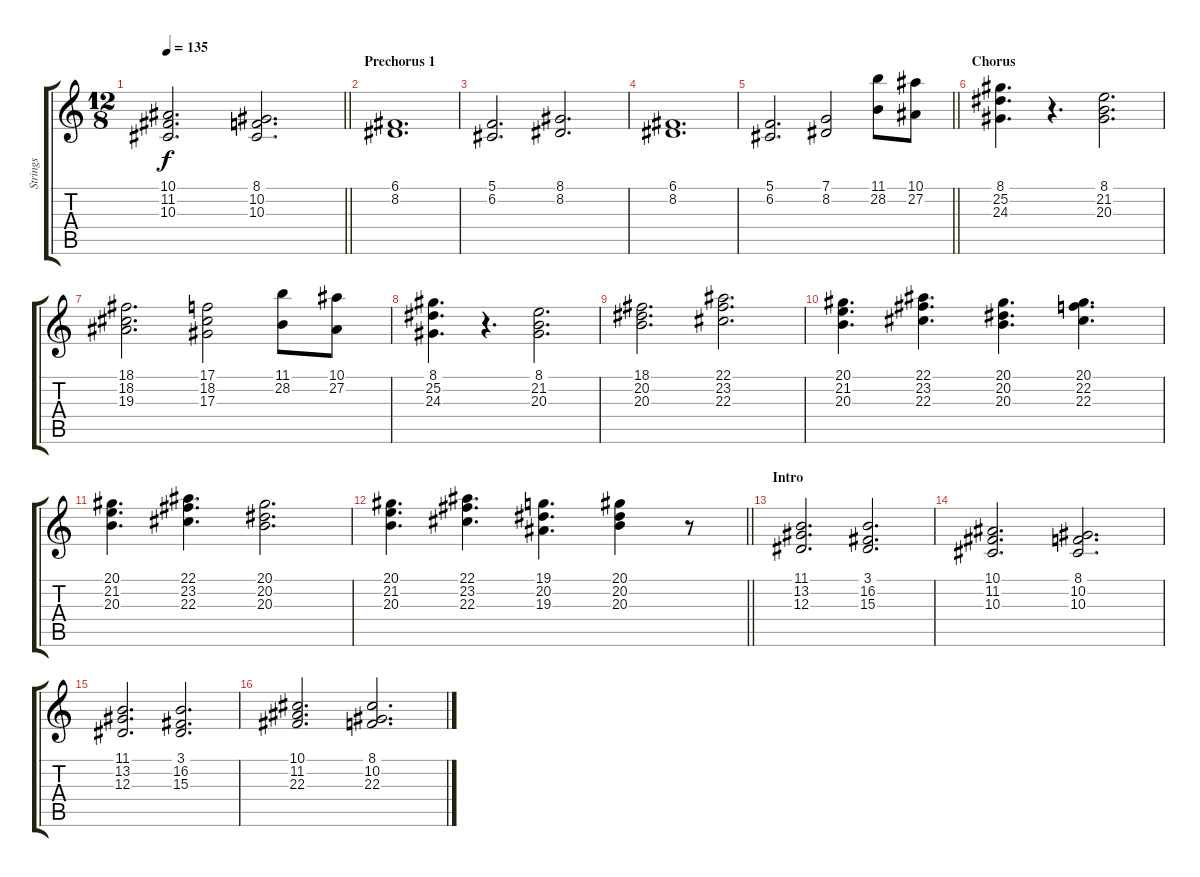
\track ("Strings" "Strings") {instrument stringensemble1}
\staff {score tabs}
\tuning (C4 G3 Eb3 Bb2 F2 C2) {hide}
\ts (12 8)
\tempo 135
\clef g2
\barLineRight lightlight
\ks c
(10.1 11.2 10.3).2{d dy f} (8.1 10.2 10.3).2{d} |
\section ("" "Prechorus 1")
(6.1 8.2).1{d} |
(5.1 6.2).2{d} (8.1 8.2).2{d} |
(6.1 8.2).1{d} |
\barLineRight lightlight
(5.1 6.2).2{d} (7.1 8.2).2 (11.1 28.2).8 (10.1 27.2).8 |
\section ("" "Chorus")
(8.1 25.2 24.3).4{d} r.4{d} (8.1 21.2 20.3).2{d} |
(18.1 18.2 19.3).2{d} (17.1 18.2 17.3).2 (11.1 28.2).8 (10.1 27.2).8 |
(8.1 25.2 24.3).4{d} r.4{d} (8.1 21.2 20.3).2{d} |
(18.1 20.2 20.3).2{d} (22.1 23.2 22.3).2{d} |
(20.1 21.2 20.3).4{d} (22.1 23.2 22.3).4{d} (20.1 20.2 20.3).4{d} (20.1 22.2 22.3).4{d} |
(20.1 21.2 20.3).4{d} (22.1 23.2 22.3).4{d} (20.1 20.2 20.3).2{d} |
\barLineRight lightlight
(20.1 21.2 20.3).4{d} (22.1 23.2 22.3).4{d} (19.1 20.2 19.3).4{d} (20.1 20.2 20.3).4 r.8 |
\section ("" "Intro")
(11.1 13.2 12.3).2{d} (3.1 16.2 15.3).2{d} |
(10.1 11.2 10.3).2{d} (8.1 10.2 10.3).2{d} |
(11.1 13.2 12.3).2{d} (3.1 16.2 15.3).2{d} |
(10.1 11.2 22.3).2{d} (8.1 10.2 22.3).2{d}
